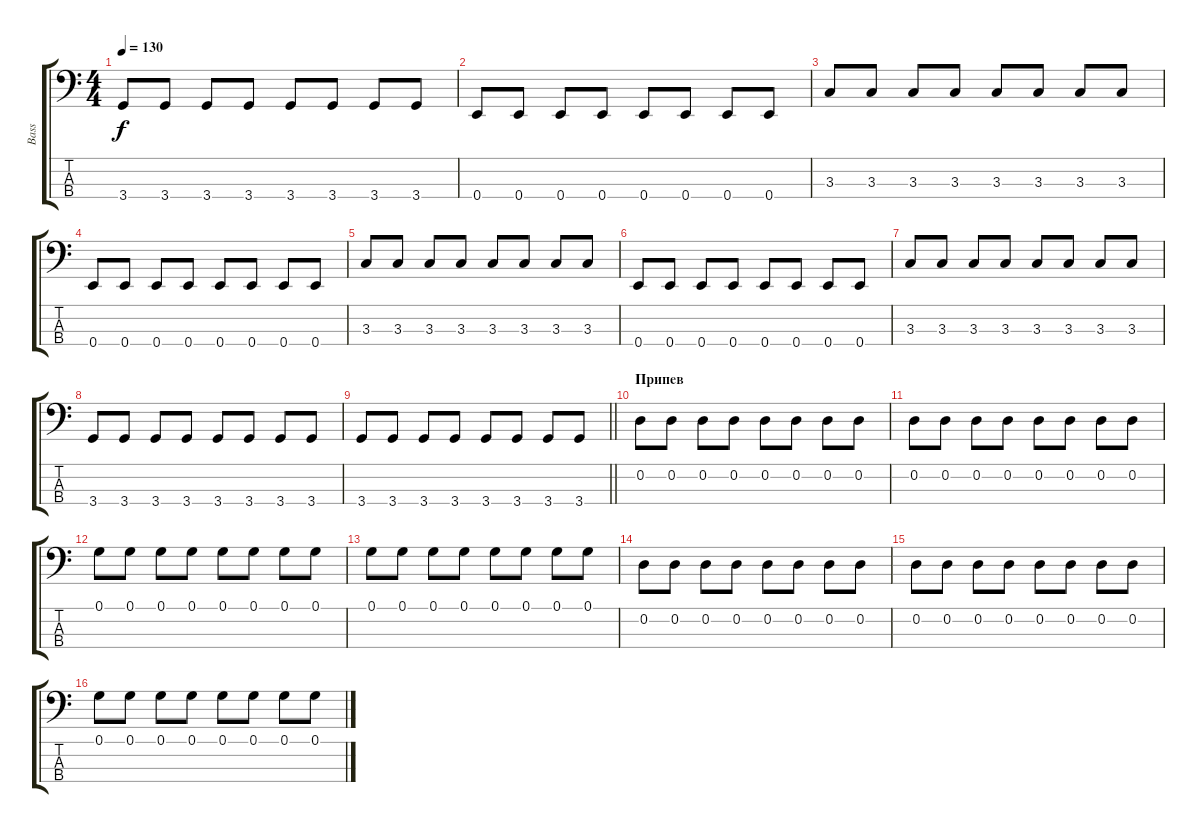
\track ("Bass" "Bass") {instrument electricbassfinger}
\staff {score tabs}
\tuning (G2 D2 A1 E1) {hide}
\ts (4 4)
\tempo 130
\clef f4
\ks c
3.4.8{dy f} 3.4.8 3.4.8 3.4.8 3.4.8 3.4.8 3.4.8 3.4.8 |
0.4.8 0.4.8 0.4.8 0.4.8 0.4.8 0.4.8 0.4.8 0.4.8 |
3.3.8 3.3.8 3.3.8 3.3.8 3.3.8 3.3.8 3.3.8 3.3.8 |
0.4.8 0.4.8 0.4.8 0.4.8 0.4.8 0.4.8 0.4.8 0.4.8 |
3.3.8 3.3.8 3.3.8 3.3.8 3.3.8 3.3.8 3.3.8 3.3.8 |
0.4.8 0.4.8 0.4.8 0.4.8 0.4.8 0.4.8 0.4.8 0.4.8 |
3.3.8 3.3.8 3.3.8 3.3.8 3.3.8 3.3.8 3.3.8 3.3.8 |
3.4.8 3.4.8 3.4.8 3.4.8 3.4.8 3.4.8 3.4.8 3.4.8 |
\barLineRight lightlight
3.4.8 3.4.8 3.4.8 3.4.8 3.4.8 3.4.8 3.4.8 3.4.8 |
\section ("" "Припев")
0.2.8 0.2.8 0.2.8 0.2.8 0.2.8 0.2.8 0.2.8 0.2.8 |
0.2.8 0.2.8 0.2.8 0.2.8 0.2.8 0.2.8 0.2.8 0.2.8 |
0.1.8 0.1.8 0.1.8 0.1.8 0.1.8 0.1.8 0.1.8 0.1.8 |
0.1.8 0.1.8 0.1.8 0.1.8 0.1.8 0.1.8 0.1.8 0.1.8 |
0.2.8 0.2.8 0.2.8 0.2.8 0.2.8 0.2.8 0.2.8 0.2.8 |
0.2.8 0.2.8 0.2.8 0.2.8 0.2.8 0.2.8 0.2.8 0.2.8 |
0.1.8 0.1.8 0.1.8 0.1.8 0.1.8 0.1.8 0.1.8 0.1.8
